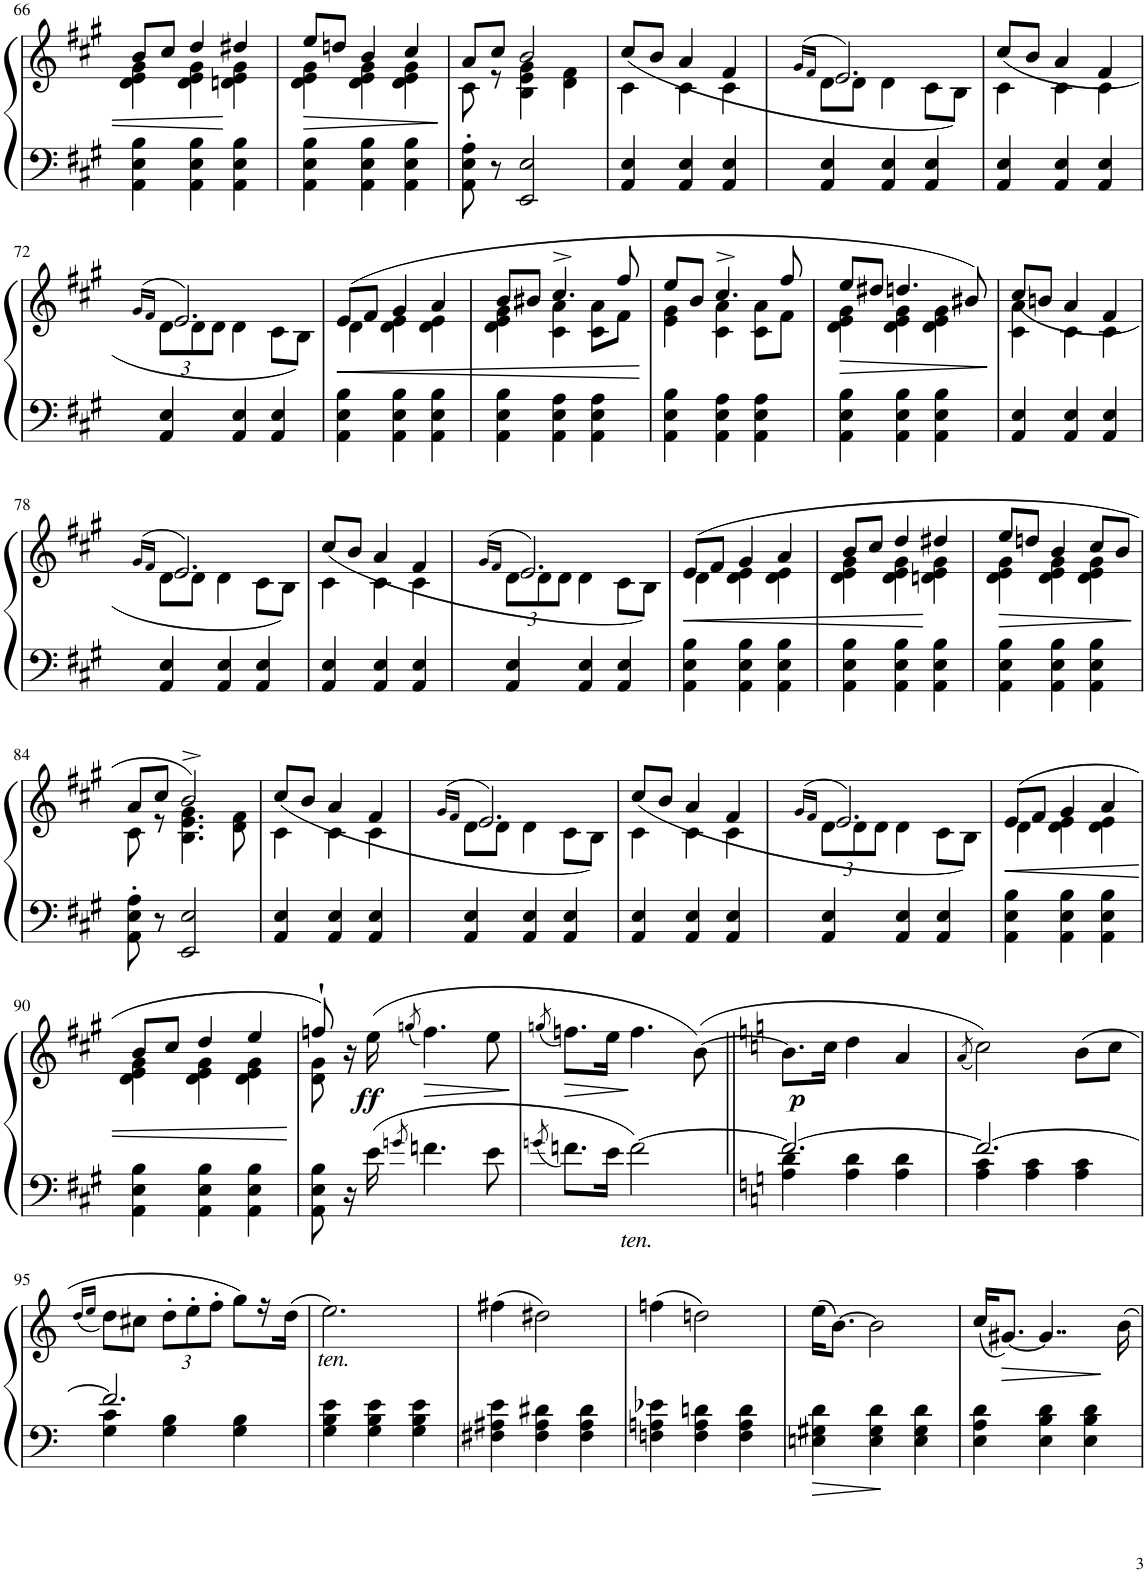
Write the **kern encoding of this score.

**kern	**kern	**dynam
*part1	*part1	*part1
*staff2	*staff1	*staff1/2
*I"Pianinas	*	*
!!LO:PB:g=z
*clefF4	*clefG2	*
*k[f#c#g#]	*k[f#c#g#]	*
*M3/4	*M3/4	*
=66	=66	=66
*	*^	*
4AA\ 4E\ 4B\	8b/L	4d\ 4e\ 4g#\	.
.	8cc#/J	.	.
4AA\ 4E\ 4B\	4dd/	4d\ 4e\ 4g#\	.
4AA\ 4E\ 4B\	4dd#X/	4dn\ 4e\ 4g#\	.
=67	=67	=67	=67
!	!	!	!LO:HP:b
4AA\ 4E\ 4B\	8ee/L	4d\ 4e\ 4g#\	>
.	8ddn/J	.	.
4AA\ 4E\ 4B\	4b/	4d\ 4e\ 4g#\	.
4AA\ 4E\ 4B\	4cc#/	4d\ 4e\ 4g#\	.
*	*v	*v	*
.	.	]
=68	=68	=68
*	*^	*
8AA\' 8E\' 8A\'	8a/L	8c#\	.
8r	8cc#/J	8r	.
2EE/ 2E/	2b/	4B\ 4e\ 4g#\	.
.	.	4d\ 4f#\	.
=69	=69	=69	=69
4AA/ 4E/	(8cc#/L	4c#\	.
.	8b/J	.	.
4AA/ 4E/	4a/	4c#\	.
4AA/ 4E/	4f#/	4c#\	.
=70	=70	=70	=70
.	(16qg#/LL	.	.
.	16qf#/JJ	.	.
4AA/ 4E/	2.e/)	8d\L	.
.	.	8d\J	.
4AA/ 4E/	.	4d\	.
4AA/ 4E/	.	8c#\L	.
.	.	8B\J)	.
=71	=71	=71	=71
4AA/ 4E/	(8cc#/L	4c#\	.
.	8b/J	.	.
4AA/ 4E/	4a/	4c#\	.
4AA/ 4E/	4f#/	4c#\	.
!!LO:LB:g=z	!!
=72	=72	=72	=72
.	(16qg#/LL	.	.
.	16qf#/JJ	.	.
*	*	*Xbrackettup	*
4AA/ 4E/	2.e/)	12d\L	.
.	.	12d\	.
.	.	12d\J	.
4AA/ 4E/	.	4d\	.
4AA/ 4E/	.	8c#\L	.
.	.	8B\J)	.
=73	=73	=73	=73
!	!	!	!LO:HP:b
4AA\ 4E\ 4B\	(8e/L	4d\	<
.	8f#/J	.	.
4AA\ 4E\ 4B\	4g#/	4d\ 4e\	.
4AA\ 4E\ 4B\	4a/	4d\ 4e\	.
=74	=74	=74	=74
4AA\ 4E\ 4B\	8b/L	4d\ 4e\ 4g#\	.
.	8b#X/J	.	.
4AA\ 4E\ 4A\	4.cc#^/	4c#\ 4a\	.
4AA\ 4E\ 4A\	.	8c#\ 8a\L	.
.	8ff#/	8f#\J	.
*	*v	*v	*
.	.	[
=75	=75	=75
*	*^	*
4AA\ 4E\ 4B\	8ee/L	4e\ 4g#\	.
.	8b/J	.	.
4AA\ 4E\ 4A\	4.cc#^/	4c#\ 4a\	.
4AA\ 4E\ 4A\	.	8c#\ 8a\L	.
.	8ff#/	8f#\J	.
=76	=76	=76	=76
!	!	!	!LO:HP:b
4AA\ 4E\ 4B\	8ee/L	4d\ 4e\ 4g#\	>
.	8dd#X/J	.	.
4AA\ 4E\ 4B\	4.ddn/	4d\> 4e\> 4g#\>	.
4AA\ 4E\ 4B\	.	4d\> 4e\> 4g#\>	.
.	8b#X/)	.	.
*	*v	*v	*
.	.	]
=77	=77	=77
*	*^	*
4AA/ 4E/	(8cc#/L	4c#\ 4a\	.
.	8bn/J	.	.
4AA/ 4E/	4a/	4c#\	.
4AA/ 4E/	4f#/	4c#\	.
!!LO:LB:g=z	!!
=78	=78	=78	=78
.	(16qg#/LL	.	.
.	16qf#/JJ	.	.
4AA/ 4E/	2.e/)	8d\L	.
.	.	8d\J	.
4AA/ 4E/	.	4d\	.
4AA/ 4E/	.	8c#\L	.
.	.	8B\J)	.
=79	=79	=79	=79
4AA/ 4E/	(8cc#/L	4c#\	.
.	8b/J	.	.
4AA/ 4E/	4a/	4c#\	.
4AA/ 4E/	4f#/	4c#\	.
=80	=80	=80	=80
.	(16qg#/LL	.	.
.	16qf#/JJ	.	.
4AA/ 4E/	2.e/)	12d\L	.
.	.	12d\	.
.	.	12d\J	.
4AA/ 4E/	.	4d\	.
4AA/ 4E/	.	8c#\L	.
.	.	8B\J)	.
=81	=81	=81	=81
!	!	!	!LO:HP:b
4AA\ 4E\ 4B\	(8e/L	4d\	<
.	8f#/J	.	.
4AA\ 4E\ 4B\	4g#/	4d\ 4e\	.
4AA\ 4E\ 4B\	4a/	4d\ 4e\	.
=82	=82	=82	=82
4AA\ 4E\ 4B\	8b/L	4d\ 4e\ 4g#\	.
.	8cc#/J	.	.
4AA\ 4E\ 4B\	4dd/	4d\ 4e\ 4g#\	.
4AA\ 4E\ 4B\	4dd#X/	4dn\ 4e\ 4g#\	[
=83	=83	=83	=83
!	!	!	!LO:HP:b
4AA\ 4E\ 4B\	8ee/L	4d\ 4e\ 4g#\	>
.	8ddn/J	.	.
4AA\ 4E\ 4B\	4b/	4d\ 4e\ 4g#\	.
4AA\ 4E\ 4B\	8cc#/L	4d\ 4e\ 4g#\	.
.	8b/J	.	.
*	*v	*v	*
.	.	]
!!LO:LB:g=z
=84	=84	=84
*	*^	*
8AA\' 8E\' 8A\'	8a/L	8c#\	.
8r	8cc#/J	8r	.
2EE/ 2E/	2b^/)	4.B\ 4.e\ 4.g#\	.
.	.	8d\ 8f#\	.
=85	=85	=85	=85
4AA/ 4E/	(8cc#/L	4c#\	.
.	8b/J	.	.
4AA/ 4E/	4a/	4c#\	.
4AA/ 4E/	4f#/	4c#\	.
=86	=86	=86	=86
.	(16qg#/LL	.	.
.	16qf#/JJ	.	.
4AA/ 4E/	2.e/)	8d\L	.
.	.	8d\J	.
4AA/ 4E/	.	4d\	.
4AA/ 4E/	.	8c#\L	.
.	.	8B\J)	.
=87	=87	=87	=87
4AA/ 4E/	(8cc#/L	4c#\	.
.	8b/J	.	.
4AA/ 4E/	4a/	4c#\	.
4AA/ 4E/	4f#/	4c#\	.
=88	=88	=88	=88
.	(16qg#/LL	.	.
.	16qf#/JJ	.	.
4AA/ 4E/	2.e/)	12d\L	.
.	.	12d\	.
.	.	12d\J	.
4AA/ 4E/	.	4d\	.
4AA/ 4E/	.	8c#\L	.
.	.	8B\J)	.
=89	=89	=89	=89
!	!	!	!LO:HP:b
4AA\ 4E\ 4B\	(8e/L	4d\	<
.	8f#/J	.	.
4AA\ 4E\ 4B\	4g#/	4d\ 4e\	.
4AA\ 4E\ 4B\	4a/	4d\ 4e\	.
!!LO:LB:g=z	!!
=90	=90	=90	=90
4AA\ 4E\ 4B\	8b/L	4d\ 4e\ 4g#\	.
.	8cc#/J	.	.
4AA\ 4E\ 4B\	4dd/	4d\ 4e\ 4g#\	.
4AA\ 4E\ 4B\	4ee/	4d\ 4e\ 4g#\	.
*	*v	*v	*
.	.	[
=91	=91	=91
*	*^	*
8AA\ 8E\ 8B\	8ffn`/)	8d\ 8g#\	.
16r	16r	2ryy	.
!	!	!	!LO:DY:b
16e\	(16ee\	.	ff
8qgn/	(8qggn/	.	.
4.fn\	4.ff\)	.	.
8e\	8ee\	8ryy	.
*	*v	*v	*
=92	=92	=92
8qgn/	(8qggn/	.
8.fn\L	8.ffn\L)	.
16e\Jk	16ee\Jk	.
!LO:TX:b:i:t=ten.	!	!
[2f~\	4.ff\	.
.	([8b\)	.
=93||	=93||	=93||
*k[]	*k[]	*
*^	*	*
!	!	!	!LO:DY:b
2.f/_	4A\ 4d\	8.b\L]	p
.	.	16cc\Jk	.
.	4A\ 4d\	4dd\	.
.	4A\ 4d\	4a/	.
=94	=94	=94	=94
.	.	(8qa/	.
2.f/_	4A\ 4c\	2cc\))	.
.	4A\ 4c\	.	.
.	4A\ 4c\	(8b\L	.
.	.	8cc\J	.
!!LO:LB:g=z
=95	=95	=95	=95
.	.	(16qdd/LL	.
.	.	16qee/JJ	.
2.f/]	4G\ 4c\	8dd\L)	.
.	.	8cc#X\J	.
.	4G\ 4B\	12dd'\L	.
.	.	12ee'\	.
.	.	12ff'\J	.
.	4G\ 4B\	8gg\L)	.
.	.	16r	.
.	.	(16dd\JJ	.
*v	*v	*	*
=96	=96	=96
!	!LO:TX:b:i:t=ten.	!
4G\ 4B\ 4e\	2.ee~>^>\)	.
4G\ 4B\ 4e\	.	.
4G\ 4B\ 4e\	.	.
=97	=97	=97
4F#X\ 4A#X\ 4e\	(4ff#X\	.
4F#\ 4A#\ 4d#X\	2dd#X\)	.
4F#\ 4A#\ 4d#\	.	.
=98	=98	=98
4Fn\ 4An\ 4e-X\	(4ffn\	.
4F\ 4A\ 4dn\	2ddn\)	.
4F\ 4A\ 4d\	.	.
=99	=99	=99
4En\ 4G#X\ 4d\	(16ee\KL	.
.	[8.b\J)	.
4E\ 4G#\ 4d\	2b\]	.
4E\ 4G#\ 4d\	.	.
=100	=100	=100
4E\ 4A\ 4d\	(16cc/KL	.
!	!	!LO:HP:b
.	[8.g#X/J)	>
4E\> 4B\> 4d\>	4..g#/]	.
4E\> 4B\> 4d\>	.	.
.	16b\	]
=	=	=
*-	*-	*-
